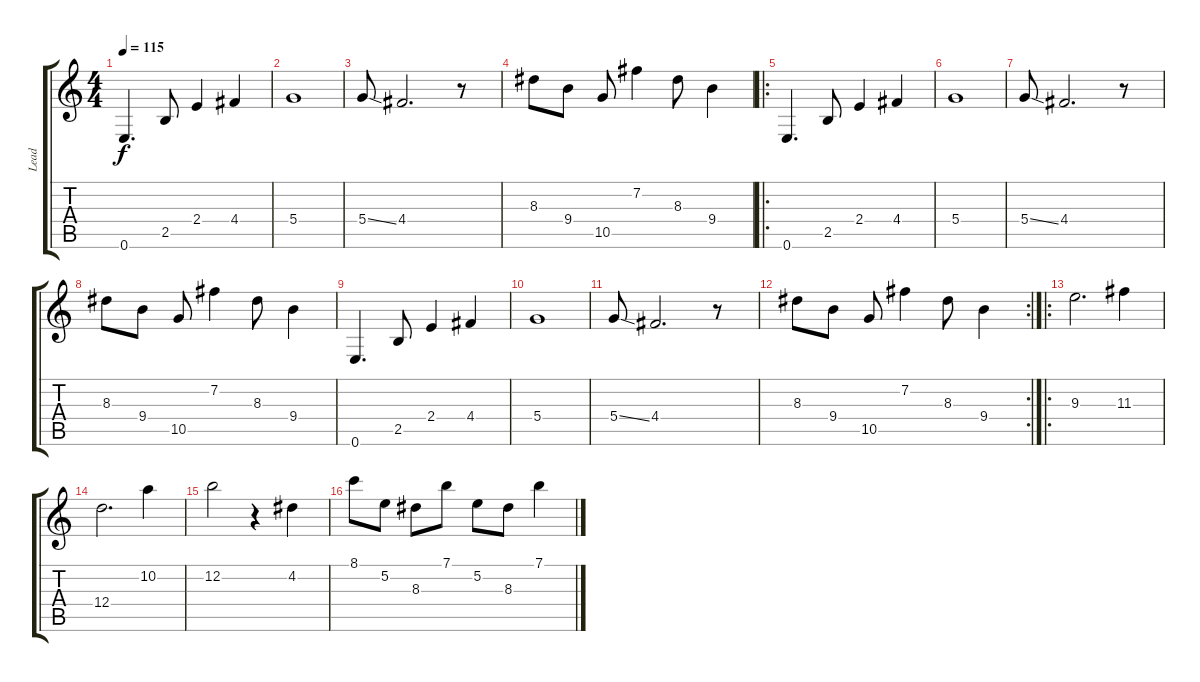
\track ("Lead" "Lead") {instrument acousticguitarsteel}
\staff {score tabs}
\tuning (E4 B3 G3 D3 A2 E2) {hide}
\ts (4 4)
\tempo 115
\clef g2
\ks c
0.6.4{d dy f} 2.5.8 2.4.4 4.4.4 |
5.4.1 |
5.4{ss}.8 4.4.2{d} r.8 |
8.3.8 9.4.8 10.5.8 7.2.4 8.3.8 9.4.4 |
\ro
0.6.4{d} 2.5.8 2.4.4 4.4.4 |
5.4.1 |
5.4{ss}.8 4.4.2{d} r.8 |
8.3.8 9.4.8 10.5.8 7.2.4 8.3.8 9.4.4 |
0.6.4{d} 2.5.8 2.4.4 4.4.4 |
5.4.1 |
5.4{ss}.8 4.4.2{d} r.8 |
\rc 2
8.3.8 9.4.8 10.5.8 7.2.4 8.3.8 9.4.4 |
\ro
9.3.2{d} 11.3.4 |
12.4.2{d} 10.2.4 |
12.2.2 r.4 4.2.4 |
8.1.8 5.2.8 8.3.8 7.1.8 5.2.8 8.3.8 7.1.4
